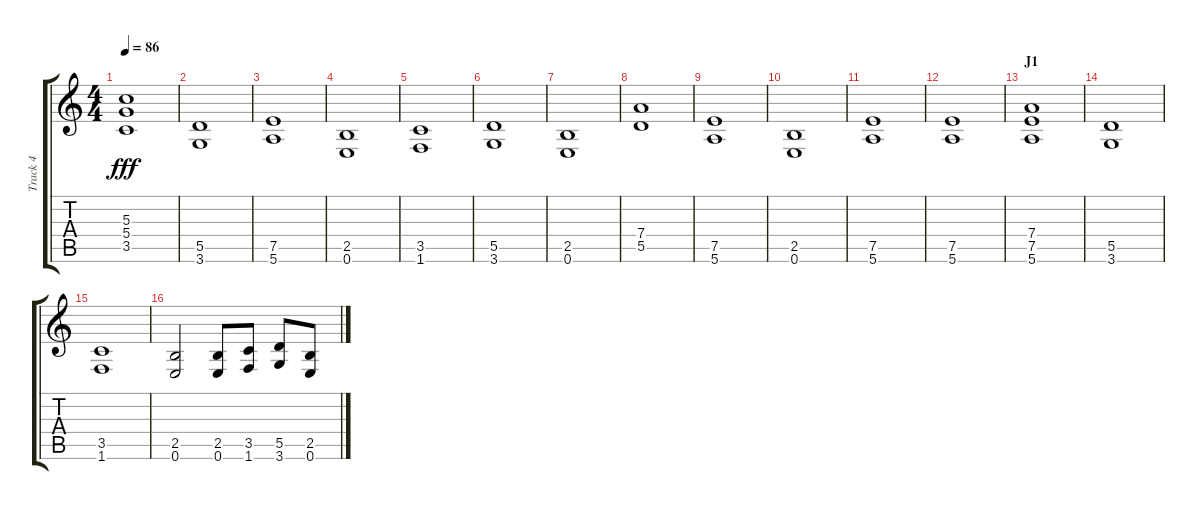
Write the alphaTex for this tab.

\track ("Track 4" "Track 4") {instrument distortionguitar}
\staff {score tabs}
\tuning (E4 B3 G3 D3 A2 E2) {hide}
\ts (4 4)
\tempo 86
\clef g2
\ks c
(5.3 5.4 3.5).1{dy fff} |
(5.5 3.6).1 |
(7.5 5.6).1 |
(2.5 0.6).1 |
(3.5 1.6).1 |
(5.5 3.6).1 |
(2.5 0.6).1 |
(7.4 5.5).1 |
(7.5 5.6).1 |
(2.5 0.6).1 |
(7.5 5.6).1 |
(7.5 5.6).1 |
\section ("" "J1")
(7.4 7.5 5.6).1 |
(5.5 3.6).1 |
(3.5 1.6).1 |
(2.5 0.6).2 (2.5 0.6).8 (3.5 1.6).8 (5.5 3.6).8 (2.5 0.6).8
